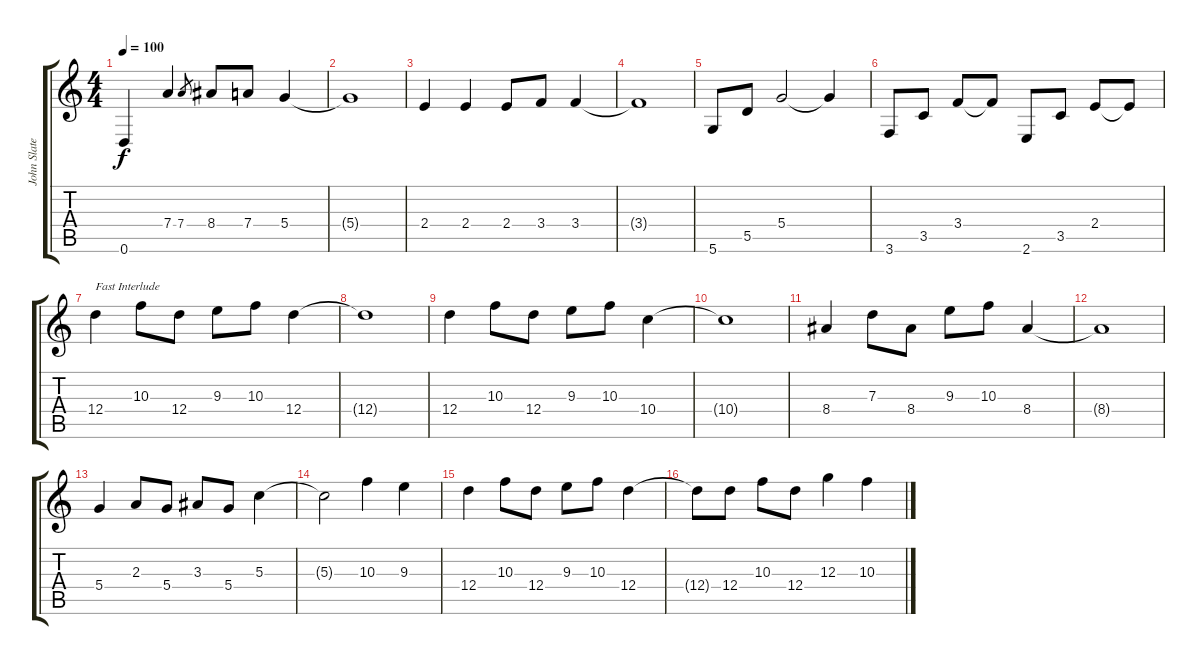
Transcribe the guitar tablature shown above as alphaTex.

\track ("John Slater" "John Slate") {instrument distortionguitar}
\staff {score tabs}
\tuning (E4 B3 G3 D3 A2 D2) {hide}
\ts (4 4)
\tempo 100
\clef g2
\ks c
0.6.4{dy f instrument electricguitarclean} 7.4.4 7.4.8{gr} 8.4.8 7.4.8 5.4.4 |
5.4{t}.1 |
2.4.4{instrument electricguitarclean} 2.4.4 2.4.8 3.4.8 3.4.4 |
3.4{t}.1 |
5.6.8{instrument electricguitarclean} 5.5.8 5.4.2 5.4{t}.4 |
3.6.8{instrument electricguitarclean} 3.5.8 3.4.8 3.4{t}.8 2.6.8 3.5.8 2.4.8 2.4{t}.8 |
12.4.4{txt "Fast Interlude" instrument distortionguitar} 10.3.8 12.4.8 9.3.8 10.3.8 12.4.4 |
12.4{t}.1 |
12.4.4 10.3.8 12.4.8 9.3.8 10.3.8 10.4.4 |
10.4{t}.1 |
8.4.4 7.3.8 8.4.8 9.3.8 10.3.8 8.4.4 |
8.4{t}.1 |
5.4.4 2.3.8 5.4.8 3.3.8 5.4.8 5.3.4 |
5.3{t}.2 10.3.4 9.3.4 |
12.4.4 10.3.8 12.4.8 9.3.8 10.3.8 12.4.4 |
12.4{t}.8 12.4.8 10.3.8 12.4.8 12.3.4 10.3.4
